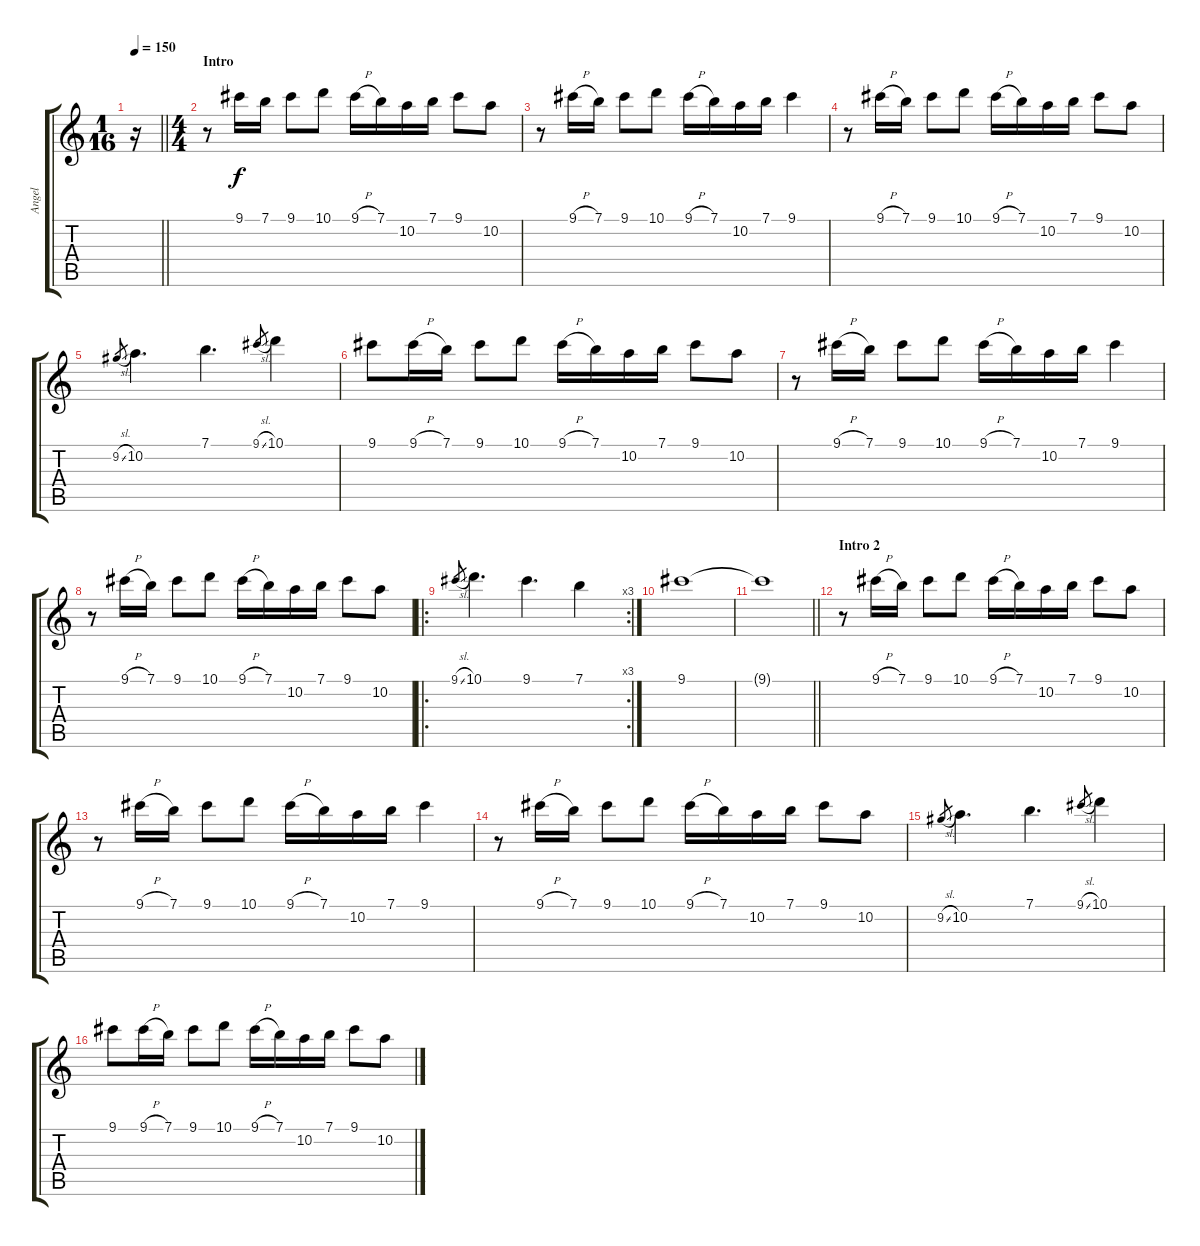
\track ("Angel" "Angel") {instrument distortionguitar}
\staff {score tabs}
\tuning (E4 B3 G3 D3 A2 E2) {hide}
\ts (1 16)
\tempo 150
\clef g2
\barLineRight lightlight
\ks c
r.16{dy f instrument distortionguitar} |
\ts (4 4)
\section ("" "Intro")
r.8 9.1.16 7.1.16 9.1.8 10.1.8 9.1{h}.16 7.1.16 10.2.16 7.1.16 9.1.8 10.2.8 |
r.8 9.1{h}.16 7.1.16 9.1.8 10.1.8 9.1{h}.16 7.1.16 10.2.16 7.1.16 9.1.4 |
r.8 9.1{h}.16 7.1.16 9.1.8 10.1.8 9.1{h}.16 7.1.16 10.2.16 7.1.16 9.1.8 10.2.8 |
9.2{sl}.8{gr} 10.2.4{d} 7.1.4{d} 9.1{sl}.8{gr} 10.1.4 |
9.1.8 9.1{h}.16 7.1.16 9.1.8 10.1.8 9.1{h}.16 7.1.16 10.2.16 7.1.16 9.1.8 10.2.8 |
r.8 9.1{h}.16 7.1.16 9.1.8 10.1.8 9.1{h}.16 7.1.16 10.2.16 7.1.16 9.1.4 |
r.8 9.1{h}.16 7.1.16 9.1.8 10.1.8 9.1{h}.16 7.1.16 10.2.16 7.1.16 9.1.8 10.2.8 |
\ro
\rc 3
9.1{sl}.8{gr} 10.1.4{d} 9.1.4{d} 7.1.4 |
9.1.1 |
\barLineRight lightlight
9.1{t}.1 |
\section ("" "Intro 2")
r.8 9.1{h}.16 7.1.16 9.1.8 10.1.8 9.1{h}.16 7.1.16 10.2.16 7.1.16 9.1.8 10.2.8 |
r.8 9.1{h}.16 7.1.16 9.1.8 10.1.8 9.1{h}.16 7.1.16 10.2.16 7.1.16 9.1.4 |
r.8 9.1{h}.16 7.1.16 9.1.8 10.1.8 9.1{h}.16 7.1.16 10.2.16 7.1.16 9.1.8 10.2.8 |
9.2{sl}.8{gr} 10.2.4{d} 7.1.4{d} 9.1{sl}.8{gr} 10.1.4 |
9.1.8 9.1{h}.16 7.1.16 9.1.8 10.1.8 9.1{h}.16 7.1.16 10.2.16 7.1.16 9.1.8 10.2.8
